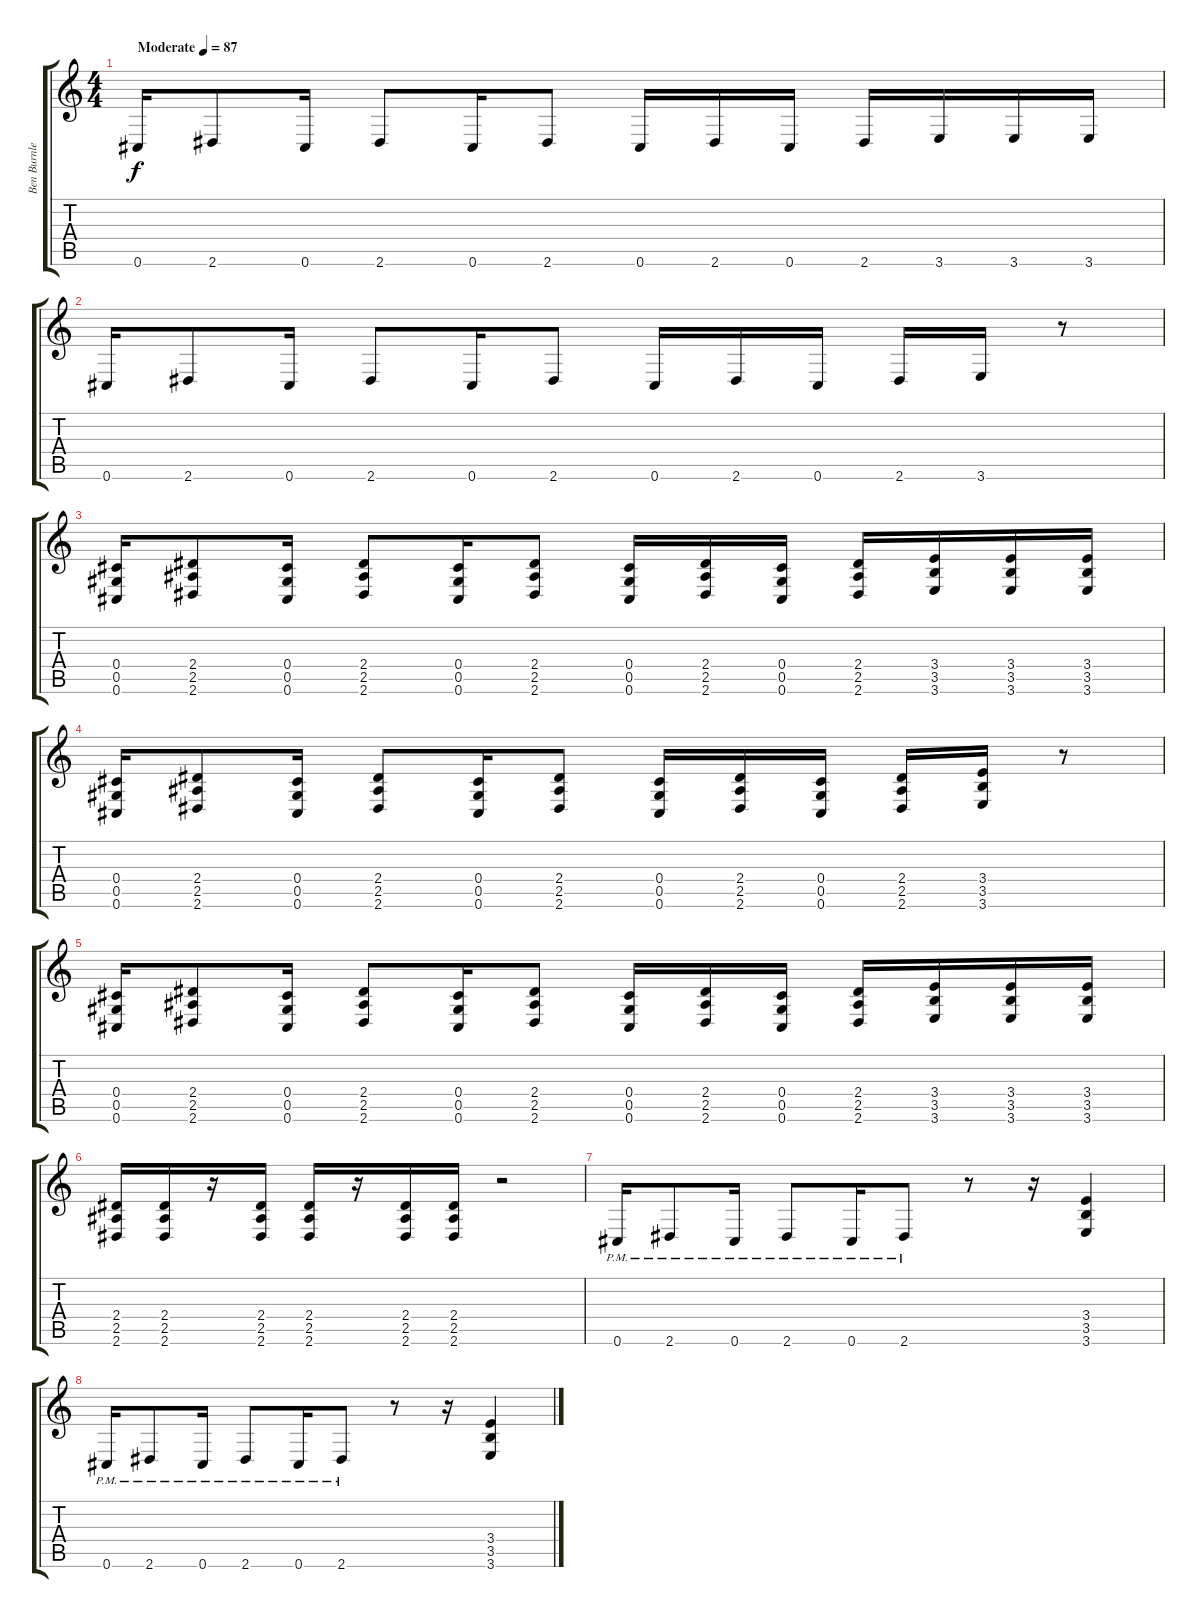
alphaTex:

\track ("Ben Burnley Guitar" "Ben Burnle") {instrument distortionguitar}
\staff {score tabs}
\tuning (Eb4 Bb3 Gb3 Db3 Ab2 Db2) {hide}
\ts (4 4)
\tempo (87 "Moderate")
\clef g2
\ks c
0.6.16{dy f instrument distortionguitar} 2.6.8 0.6.16 2.6.8 0.6.16 2.6.8 0.6.16 2.6.16 0.6.16 2.6.16 3.6.16 3.6.16 3.6.16 |
0.6.16 2.6.8 0.6.16 2.6.8 0.6.16 2.6.8 0.6.16 2.6.16 0.6.16 2.6.16 3.6.16 r.8 |
(0.4 0.5 0.6).16 (2.4 2.5 2.6).8 (0.4 0.5 0.6).16 (2.4 2.5 2.6).8 (0.4 0.5 0.6).16 (2.4 2.5 2.6).8 (0.4 0.5 0.6).16 (2.4 2.5 2.6).16 (0.4 0.5 0.6).16 (2.4 2.5 2.6).16 (3.4 3.5 3.6).16 (3.4 3.5 3.6).16 (3.4 3.5 3.6).16 |
(0.4 0.5 0.6).16 (2.4 2.5 2.6).8 (0.4 0.5 0.6).16 (2.4 2.5 2.6).8 (0.4 0.5 0.6).16 (2.4 2.5 2.6).8 (0.4 0.5 0.6).16 (2.4 2.5 2.6).16 (0.4 0.5 0.6).16 (2.4 2.5 2.6).16 (3.4 3.5 3.6).16 r.8 |
(0.4 0.5 0.6).16 (2.4 2.5 2.6).8 (0.4 0.5 0.6).16 (2.4 2.5 2.6).8 (0.4 0.5 0.6).16 (2.4 2.5 2.6).8 (0.4 0.5 0.6).16 (2.4 2.5 2.6).16 (0.4 0.5 0.6).16 (2.4 2.5 2.6).16 (3.4 3.5 3.6).16 (3.4 3.5 3.6).16 (3.4 3.5 3.6).16 |
(2.4 2.5 2.6).16 (2.4 2.5 2.6).16 r.16 (2.4 2.5 2.6).16 (2.4 2.5 2.6).16 r.16 (2.4 2.5 2.6).16 (2.4 2.5 2.6).16 r.2 |
0.6{pm}.16 2.6{pm}.8 0.6{pm}.16 2.6{pm}.8 0.6{pm}.16 2.6{pm}.8 r.8 r.16 (3.4 3.5 3.6).4 |
0.6{pm}.16 2.6{pm}.8 0.6{pm}.16 2.6{pm}.8 0.6{pm}.16 2.6{pm}.8 r.8 r.16 (3.4 3.5 3.6).4
